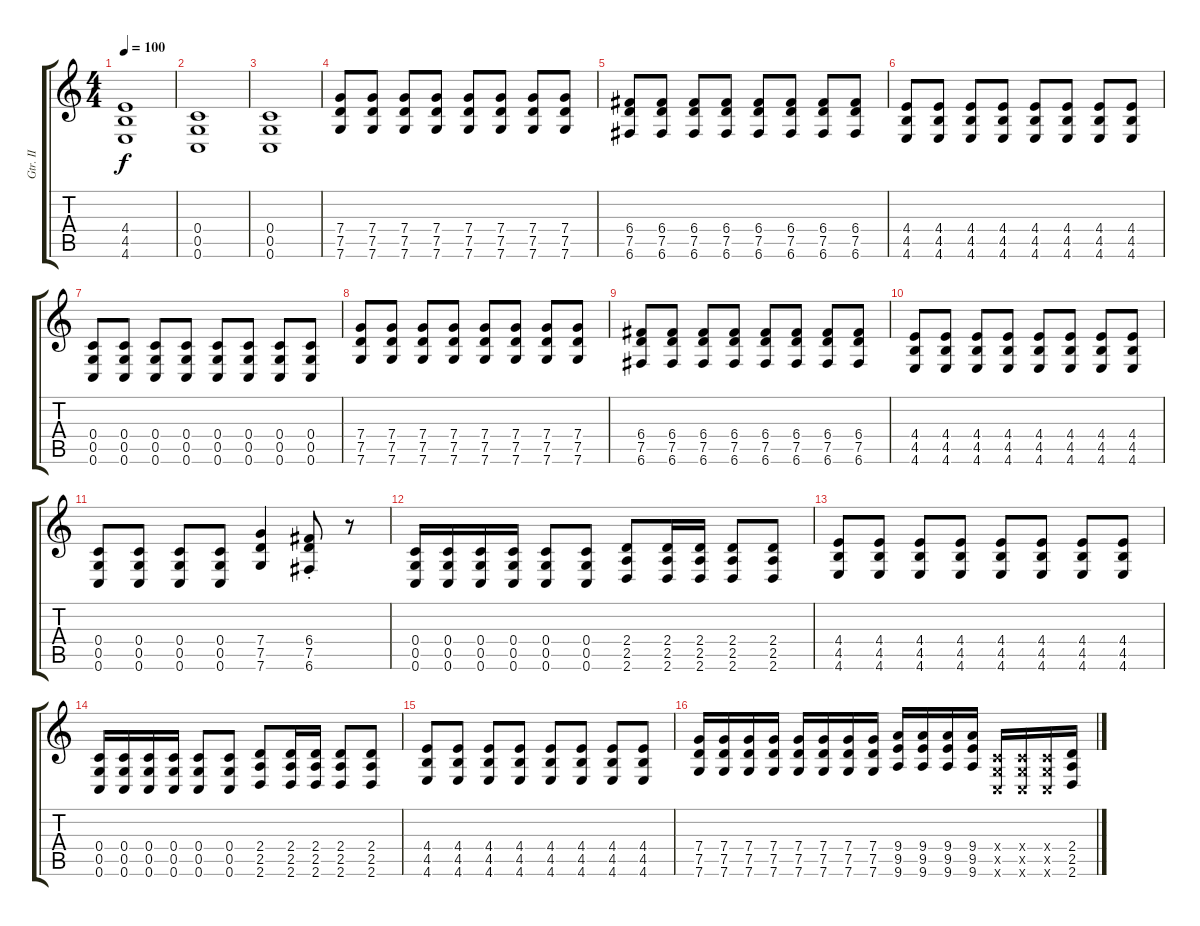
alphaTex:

\track ("Gtr. II" "Gtr. II") {instrument overdrivenguitar}
\staff {score tabs}
\tuning (D4 A3 F3 C3 G2 C2) {hide}
\ts (4 4)
\tempo 100
\clef g2
\ks c
(4.4 4.5 4.6).1{dy f} |
(0.4 0.5 0.6).1 |
(0.4 0.5 0.6).1 |
(7.4 7.5 7.6).8 (7.4 7.5 7.6).8 (7.4 7.5 7.6).8 (7.4 7.5 7.6).8 (7.4 7.5 7.6).8 (7.4 7.5 7.6).8 (7.4 7.5 7.6).8 (7.4 7.5 7.6).8 |
(6.4 7.5 6.6).8 (6.4 7.5 6.6).8 (6.4 7.5 6.6).8 (6.4 7.5 6.6).8 (6.4 7.5 6.6).8 (6.4 7.5 6.6).8 (6.4 7.5 6.6).8 (6.4 7.5 6.6).8 |
(4.4 4.5 4.6).8 (4.4 4.5 4.6).8 (4.4 4.5 4.6).8 (4.4 4.5 4.6).8 (4.4 4.5 4.6).8 (4.4 4.5 4.6).8 (4.4 4.5 4.6).8 (4.4 4.5 4.6).8 |
(0.4 0.5 0.6).8 (0.4 0.5 0.6).8 (0.4 0.5 0.6).8 (0.4 0.5 0.6).8 (0.4 0.5 0.6).8 (0.4 0.5 0.6).8 (0.4 0.5 0.6).8 (0.4 0.5 0.6).8 |
(7.4 7.5 7.6).8 (7.4 7.5 7.6).8 (7.4 7.5 7.6).8 (7.4 7.5 7.6).8 (7.4 7.5 7.6).8 (7.4 7.5 7.6).8 (7.4 7.5 7.6).8 (7.4 7.5 7.6).8 |
(6.4 7.5 6.6).8 (6.4 7.5 6.6).8 (6.4 7.5 6.6).8 (6.4 7.5 6.6).8 (6.4 7.5 6.6).8 (6.4 7.5 6.6).8 (6.4 7.5 6.6).8 (6.4 7.5 6.6).8 |
(4.4 4.5 4.6).8 (4.4 4.5 4.6).8 (4.4 4.5 4.6).8 (4.4 4.5 4.6).8 (4.4 4.5 4.6).8 (4.4 4.5 4.6).8 (4.4 4.5 4.6).8 (4.4 4.5 4.6).8 |
(0.4 0.5 0.6).8 (0.4 0.5 0.6).8 (0.4 0.5 0.6).8 (0.4 0.5 0.6).8 (7.4 7.5 7.6).4 (6.4{st} 7.5 6.6{st}).8 r.8 |
(0.4 0.5 0.6).16 (0.4 0.5 0.6).16 (0.4 0.5 0.6).16 (0.4 0.5 0.6).16 (0.4 0.5 0.6).8 (0.4 0.5 0.6).8 (2.4 2.5 2.6).8 (2.4 2.5 2.6).16 (2.4 2.5 2.6).16 (2.4 2.5 2.6).8 (2.4 2.5 2.6).8 |
(4.4 4.5 4.6).8 (4.4 4.5 4.6).8 (4.4 4.5 4.6).8 (4.4 4.5 4.6).8 (4.4 4.5 4.6).8 (4.4 4.5 4.6).8 (4.4 4.5 4.6).8 (4.4 4.5 4.6).8 |
(0.4 0.5 0.6).16 (0.4 0.5 0.6).16 (0.4 0.5 0.6).16 (0.4 0.5 0.6).16 (0.4 0.5 0.6).8 (0.4 0.5 0.6).8 (2.4 2.5 2.6).8 (2.4 2.5 2.6).16 (2.4 2.5 2.6).16 (2.4 2.5 2.6).8 (2.4 2.5 2.6).8 |
(4.4 4.5 4.6).8 (4.4 4.5 4.6).8 (4.4 4.5 4.6).8 (4.4 4.5 4.6).8 (4.4 4.5 4.6).8 (4.4 4.5 4.6).8 (4.4 4.5 4.6).8 (4.4 4.5 4.6).8 |
(7.4 7.5 7.6).16 (7.4 7.5 7.6).16 (7.4 7.5 7.6).16 (7.4 7.5 7.6).16 (7.4 7.5 7.6).16 (7.4 7.5 7.6).16 (7.4 7.5 7.6).16 (7.4 7.5 7.6).16 (9.4 9.5 9.6).16 (9.4 9.5 9.6).16 (9.4 9.5 9.6).16 (9.4 9.5 9.6).16 (0.4{x} 0.5{x} 0.6{x}).16 (0.4{x} 0.5{x} 0.6{x}).16 (0.4{x} 0.5{x} 0.6{x}).16 (2.4 2.5 2.6).16
